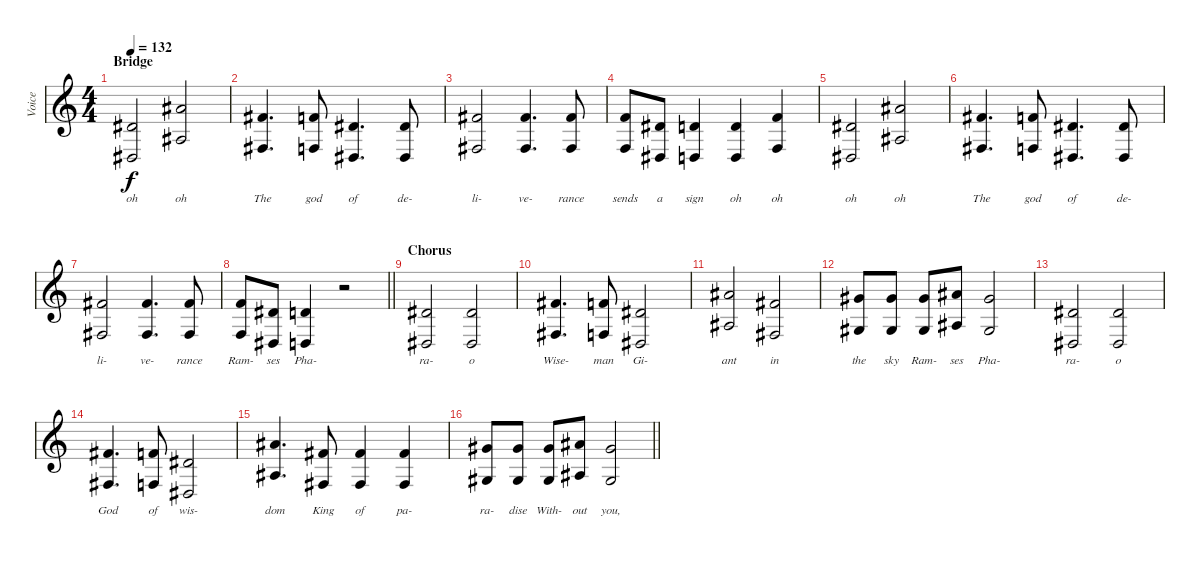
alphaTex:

\track ("Voice" "Voice") {instrument lead6voice}
\staff {score}
\tuning (Eb4 Bb3 Gb3 Db3 Ab2 Eb2) {hide}
\ts (4 4)
\section ("" "Bridge")
\tempo 132
\clef g2
\ks c
(5.2 2.4).2{lyrics (0 "oh") lyrics (1 "") lyrics (2 "") lyrics (3 "") lyrics (4 "") dy f} (12.2 4.3).2{lyrics (0 "oh") lyrics (1 "") lyrics (2 "") lyrics (3 "") lyrics (4 "")} |
(8.2 0.3).4{d lyrics (0 "The") lyrics (1 "") lyrics (2 "") lyrics (3 "") lyrics (4 "")} (7.2 4.4).8{lyrics (0 "god") lyrics (1 "") lyrics (2 "") lyrics (3 "") lyrics (4 "")} (5.2 2.4).4{d lyrics (0 "of") lyrics (1 "") lyrics (2 "") lyrics (3 "") lyrics (4 "")} (5.2 2.4).8{lyrics (0 "de-") lyrics (1 "") lyrics (2 "") lyrics (3 "") lyrics (4 "")} |
(8.2 0.3).2{lyrics (0 "li-") lyrics (1 "") lyrics (2 "") lyrics (3 "") lyrics (4 "")} (8.2 0.3).4{d lyrics (0 "ve-") lyrics (1 "") lyrics (2 "") lyrics (3 "") lyrics (4 "")} (8.2 0.3).8{lyrics (0 "rance") lyrics (1 "") lyrics (2 "") lyrics (3 "") lyrics (4 "")} |
(7.2 4.4).8{lyrics (0 "sends") lyrics (1 "") lyrics (2 "") lyrics (3 "") lyrics (4 "")} (5.2 2.4).8{lyrics (0 "a") lyrics (1 "") lyrics (2 "") lyrics (3 "") lyrics (4 "")} (8.3 1.4).4{lyrics (0 "sign") lyrics (1 "") lyrics (2 "") lyrics (3 "") lyrics (4 "")} (8.3 1.4).4{lyrics (0 "oh") lyrics (1 "") lyrics (2 "") lyrics (3 "") lyrics (4 "")} (7.2 4.4).4{lyrics (0 "oh") lyrics (1 "") lyrics (2 "") lyrics (3 "") lyrics (4 "")} |
(5.2 2.4).2{lyrics (0 "oh") lyrics (1 "") lyrics (2 "") lyrics (3 "") lyrics (4 "")} (12.2 4.3).2{lyrics (0 "oh") lyrics (1 "") lyrics (2 "") lyrics (3 "") lyrics (4 "")} |
(8.2 0.3).4{d lyrics (0 "The") lyrics (1 "") lyrics (2 "") lyrics (3 "") lyrics (4 "")} (7.2 4.4).8{lyrics (0 "god") lyrics (1 "") lyrics (2 "") lyrics (3 "") lyrics (4 "")} (5.2 2.4).4{d lyrics (0 "of") lyrics (1 "") lyrics (2 "") lyrics (3 "") lyrics (4 "")} (5.2 2.4).8{lyrics (0 "de-") lyrics (1 "") lyrics (2 "") lyrics (3 "") lyrics (4 "")} |
(8.2 0.3).2{lyrics (0 "li-") lyrics (1 "") lyrics (2 "") lyrics (3 "") lyrics (4 "")} (8.2 0.3).4{d lyrics (0 "ve-") lyrics (1 "") lyrics (2 "") lyrics (3 "") lyrics (4 "")} (8.2 0.3).8{lyrics (0 "rance") lyrics (1 "") lyrics (2 "") lyrics (3 "") lyrics (4 "")} |
\barLineRight lightlight
(7.2 4.4).8{lyrics (0 "Ram-") lyrics (1 "") lyrics (2 "") lyrics (3 "") lyrics (4 "")} (5.2 2.4).8{lyrics (0 "ses") lyrics (1 "") lyrics (2 "") lyrics (3 "") lyrics (4 "")} (8.3 1.4).4{lyrics (0 "Pha-") lyrics (1 "") lyrics (2 "") lyrics (3 "") lyrics (4 "")} r.2 |
\section ("" "Chorus")
(5.2 2.4).2{lyrics (0 "ra-") lyrics (1 "") lyrics (2 "") lyrics (3 "") lyrics (4 "")} (5.2 2.4).2{lyrics (0 "o") lyrics (1 "") lyrics (2 "") lyrics (3 "") lyrics (4 "")} |
(8.2 0.3).4{d lyrics (0 "Wise-") lyrics (1 "") lyrics (2 "") lyrics (3 "") lyrics (4 "")} (7.2 4.4).8{lyrics (0 "man") lyrics (1 "") lyrics (2 "") lyrics (3 "") lyrics (4 "")} (5.2 2.4).2{lyrics (0 "Gi-") lyrics (1 "") lyrics (2 "") lyrics (3 "") lyrics (4 "")} |
(12.2 4.3).2{lyrics (0 "ant") lyrics (1 "") lyrics (2 "") lyrics (3 "") lyrics (4 "")} (8.2 0.3).2{lyrics (0 "in") lyrics (1 "") lyrics (2 "") lyrics (3 "") lyrics (4 "")} |
(10.2 2.3).8{lyrics (0 "the") lyrics (1 "") lyrics (2 "") lyrics (3 "") lyrics (4 "")} (10.2 2.3).8{lyrics (0 "sky") lyrics (1 "") lyrics (2 "") lyrics (3 "") lyrics (4 "")} (10.2 2.3).8{lyrics (0 "Ram-") lyrics (1 "") lyrics (2 "") lyrics (3 "") lyrics (4 "")} (12.2 4.3).8{lyrics (0 "ses") lyrics (1 "") lyrics (2 "") lyrics (3 "") lyrics (4 "")} (10.2 2.3).2{lyrics (0 "Pha-") lyrics (1 "") lyrics (2 "") lyrics (3 "") lyrics (4 "")} |
(5.2 2.4).2{lyrics (0 "ra-") lyrics (1 "") lyrics (2 "") lyrics (3 "") lyrics (4 "")} (5.2 2.4).2{lyrics (0 "o") lyrics (1 "") lyrics (2 "") lyrics (3 "") lyrics (4 "")} |
(8.2 0.3).4{d lyrics (0 "God") lyrics (1 "") lyrics (2 "") lyrics (3 "") lyrics (4 "")} (7.2 4.4).8{lyrics (0 "of") lyrics (1 "") lyrics (2 "") lyrics (3 "") lyrics (4 "")} (5.2 2.4).2{lyrics (0 "wis-") lyrics (1 "") lyrics (2 "") lyrics (3 "") lyrics (4 "")} |
(12.2 4.3).4{d lyrics (0 "dom") lyrics (1 "") lyrics (2 "") lyrics (3 "") lyrics (4 "")} (8.2 0.3).8{lyrics (0 "King") lyrics (1 "") lyrics (2 "") lyrics (3 "") lyrics (4 "")} (8.2 0.3).4{lyrics (0 "of") lyrics (1 "") lyrics (2 "") lyrics (3 "") lyrics (4 "")} (8.2 0.3).4{lyrics (0 "pa-") lyrics (1 "") lyrics (2 "") lyrics (3 "") lyrics (4 "")} |
\barLineRight lightlight
(10.2 2.3).8{lyrics (0 "ra-") lyrics (1 "") lyrics (2 "") lyrics (3 "") lyrics (4 "")} (10.2 2.3).8{lyrics (0 "dise") lyrics (1 "") lyrics (2 "") lyrics (3 "") lyrics (4 "")} (10.2 2.3).8{lyrics (0 "With-") lyrics (1 "") lyrics (2 "") lyrics (3 "") lyrics (4 "")} (12.2 4.3).8{lyrics (0 "out") lyrics (1 "") lyrics (2 "") lyrics (3 "") lyrics (4 "")} (10.2 2.3).2{lyrics (0 "you,") lyrics (1 "") lyrics (2 "") lyrics (3 "") lyrics (4 "")}
